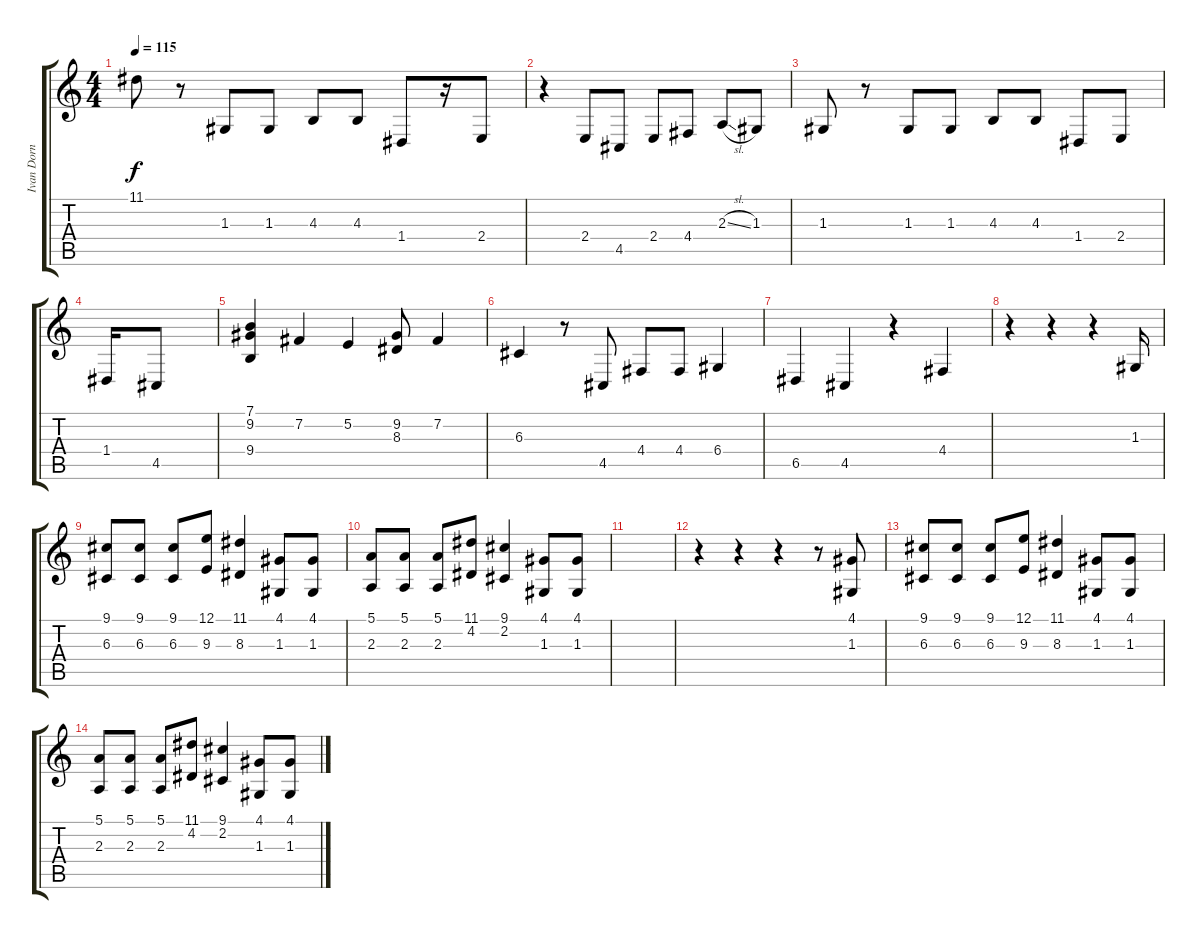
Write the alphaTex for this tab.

\track ("Ivan Dorn" "Ivan Dorn") {instrument tenorsax}
\staff {score tabs}
\tuning (E4 B3 G3 D3 A2 E2) {hide}
\ts (4 4)
\tempo 115
\clef g2
\ks c
11.1.8{dy f} r.8 1.3.8 1.3.8 4.3.8 4.3.8 1.4.8 r.16 2.4.8 |
r.4 2.4.8 4.5.8 2.4.8 4.4.8 2.3{sl}.8 1.3.8 |
1.3.8 r.8 1.3.8 1.3.8 4.3.8 4.3.8 1.4.8 2.4.8 |
1.4.16 4.5.8 |
(7.1 9.2 9.4).4 7.2.4 5.2.4 (9.2 8.3).8 7.2.4 |
6.3.4 r.8 4.5.8 4.4.8 4.4.8 6.4.4 |
6.5.4 4.5.4 r.4 4.4.4 |
r.4 r.4 r.4 1.3.16 |
(9.1 6.3).8 (9.1 6.3).8 (9.1 6.3).8 (12.1 9.3).8 (11.1 8.3).4 (4.1 1.3).8 (4.1 1.3).8 |
(5.1 2.3).8 (5.1 2.3).8 (5.1 2.3).8 (11.1 4.2).8 (9.1 2.2).4 (4.1 1.3).8 (4.1 1.3).8 |
|
r.4 r.4 r.4 r.8 (4.1 1.3).8 |
(9.1 6.3).8 (9.1 6.3).8 (9.1 6.3).8 (12.1 9.3).8 (11.1 8.3).4 (4.1 1.3).8 (4.1 1.3).8 |
(5.1 2.3).8 (5.1 2.3).8 (5.1 2.3).8 (11.1 4.2).8 (9.1 2.2).4 (4.1 1.3).8 (4.1 1.3).8
